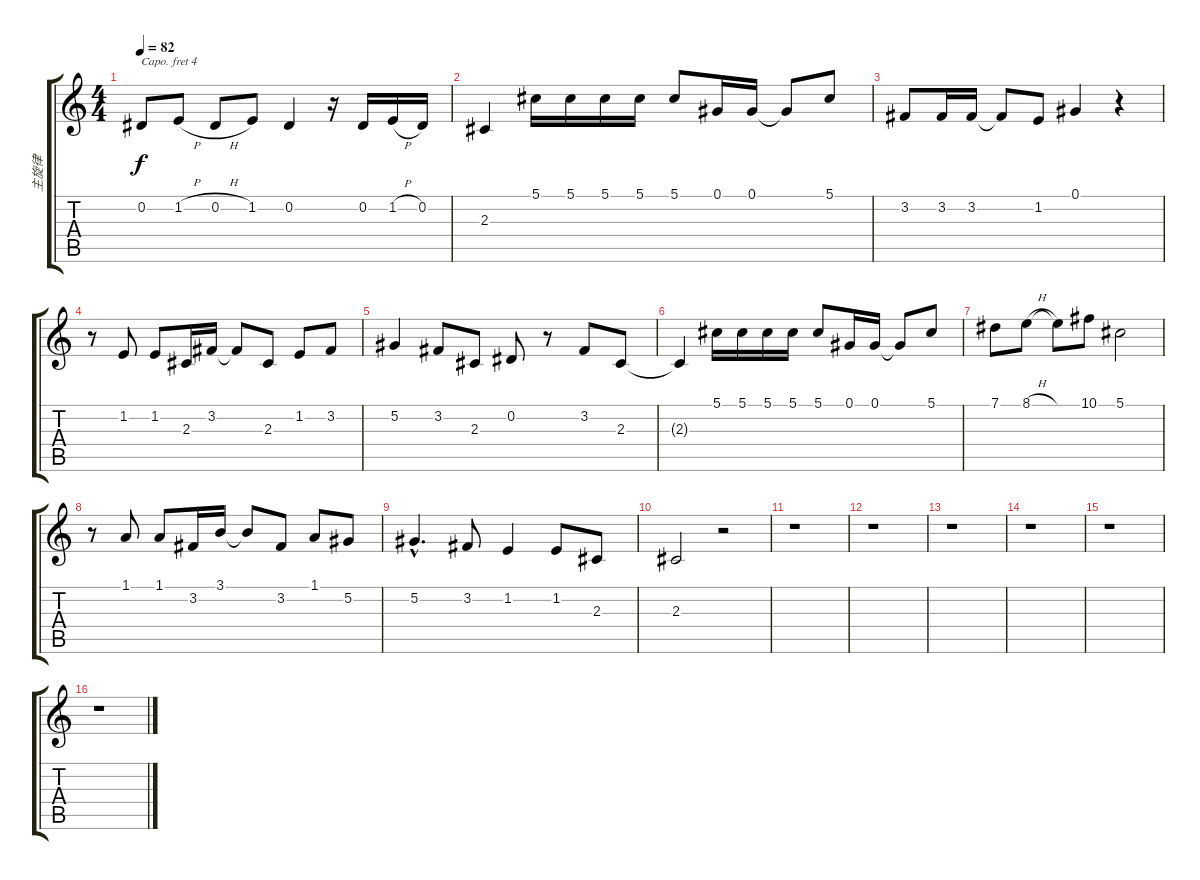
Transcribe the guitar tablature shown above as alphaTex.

\track ("主旋律" "主旋律") {instrument lead6voice}
\staff {score tabs}
\capo 4
\tuning (E4 B3 G3 D3 A2 E2) {hide}
\ts (4 4)
\tempo 82
\clef g2
\ks c
0.2.8{dy f} 1.2{h}.8 0.2{h}.8 1.2.8 0.2.4 r.16 0.2.16 1.2{h}.16 0.2.16 |
2.3.4 5.1.16 5.1.16 5.1.16 5.1.16 5.1.8 0.1.16 0.1.16 0.1{t}.8 5.1.8 |
3.2.8 3.2.16 3.2.16 3.2{t}.8 1.2.8 0.1.4 r.4 |
r.8 1.2.8 1.2.8 2.3.16 3.2.16 3.2{t}.8 2.3.8 1.2.8 3.2.8 |
5.2.4 3.2.8 2.3.8 0.2.8 r.8 3.2.8 2.3.8 |
2.3{t}.4 5.1.16 5.1.16 5.1.16 5.1.16 5.1.8 0.1.16 0.1.16 0.1{t}.8 5.1.8 |
7.1.8 8.1{h}.8 8.1{t}.8 10.1.8 5.1.2 |
r.8 1.1.8 1.1.8 3.2.16 3.1.16 3.1{t}.8 3.2.8 1.1.8 5.2.8 |
5.2{hac}.4{d} 3.2.8 1.2.4 1.2.8 2.3.8 |
2.3.2 r.2 |
r.1 |
r.1 |
r.1 |
r.1 |
r.1 |
r.1
